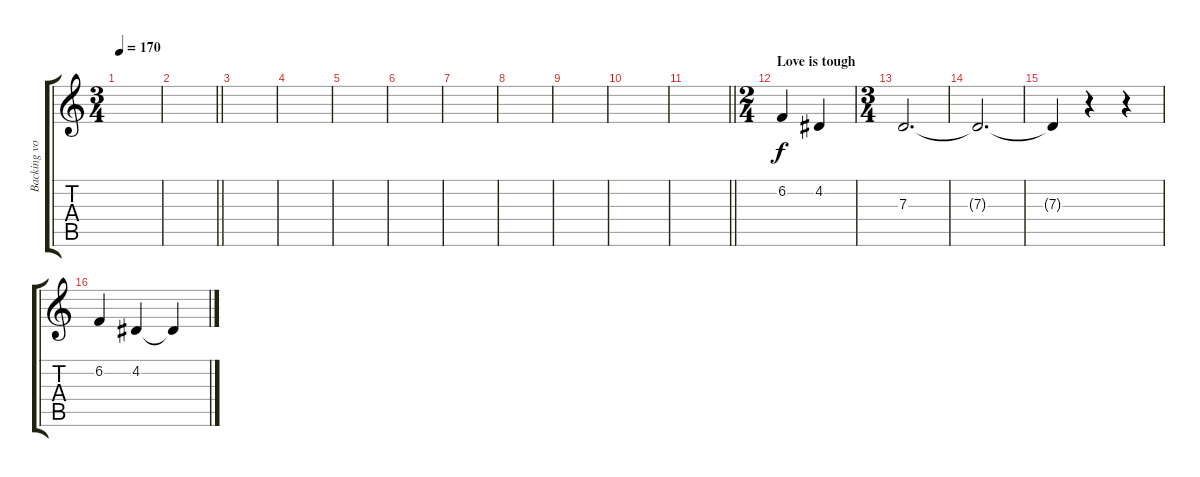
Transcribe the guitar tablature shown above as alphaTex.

\track ("Backing vocals" "Backing vo") {instrument flute}
\staff {score tabs}
\tuning (E4 B3 G3 D3 A2 E2) {hide}
\ts (3 4)
\tempo 170
\clef g2
\ks c
|
\barLineRight lightlight
|
|
|
|
|
|
|
|
|
\barLineRight lightlight
|
\ts (2 4)
\section ("" "Love is tough")
6.2.4 4.2.4 |
\ts (3 4)
7.3.2{d} |
7.3{t}.2{d} |
7.3{t}.4 r.4 r.4 |
6.2.4 4.2.4 4.2{t}.4
